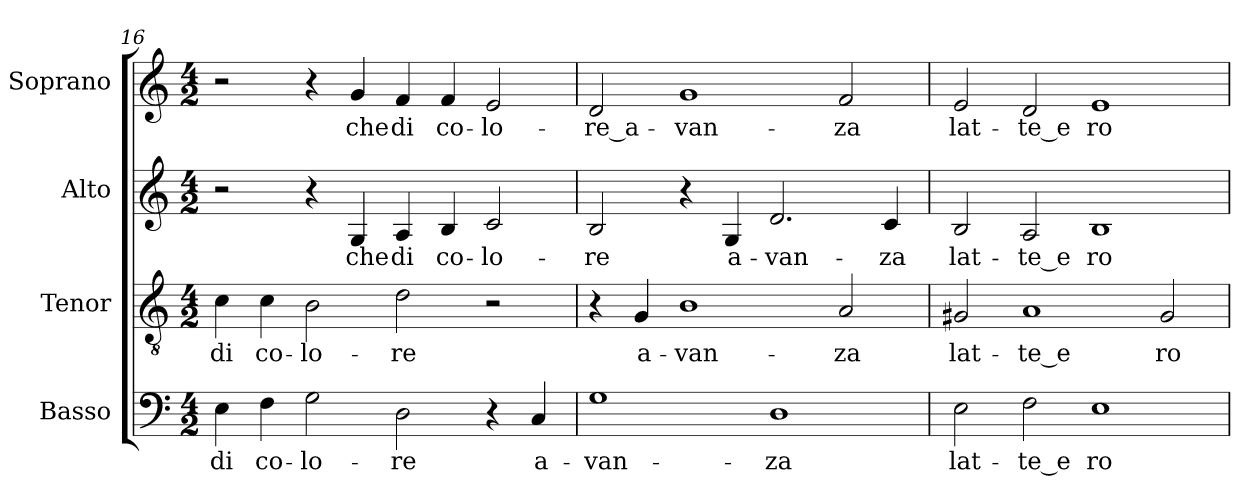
**kern	**text	**kern	**text	**kern	**text	**kern	**text
*part4	*part4	*part3	*part3	*part2	*part2	*part1	*part1
*staff4	*staff4	*staff3	*staff3	*staff2	*staff2	*staff1	*staff1
*I"Basso	*	*I"Tenor	*	*I"Alto	*	*I"Soprano	*
*	*	*I'T.	*	*I'A.	*	*I'Sop.	*
*clefF4	*	*clefGv2	*	*clefG2	*	*clefG2	*
*	*	*ITrd7c12	*	*	*	*	*
*k[]	*	*k[]	*	*k[]	*	*k[]	*
*C:	*	*C:	*	*C:	*	*C:	*
*M4/2	*	*M4/2	*	*M4/2	*	*M4/2	*
=16	=16	=16	=16	=16	=16	=16	=16
!	!LO:LY:b:color=#000000	!	!	!	!	!	!
!	!	!	!LO:LY:b:color=#000000	!	!	!	!
4Ei\	di	4Ci\	di	2r	.	2r	.
!	!LO:LY:b:color=#000000	!	!	!	!	!	!
!	!	!	!LO:LY:b:color=#000000	!	!	!	!
4Fi\	co-	4Ci\	co-	.	.	.	.
!	!LO:LY:b:color=#000000	!	!	!	!	!	!
!	!	!	!LO:LY:b:color=#000000	!	!	!	!
2Gi\	-lo-	2BBi\	-lo-	4r	.	4r	.
!	!	!	!	!	!LO:LY:b:color=#000000	!	!
!	!	!	!	!	!	!	!LO:LY:b:color=#000000
.	.	.	.	4Gi/	che	4gi/	che
!	!LO:LY:b:color=#000000	!	!	!	!	!	!
!	!	!	!LO:LY:b:color=#000000	!	!	!	!
!	!	!	!	!	!LO:LY:b:color=#000000	!	!
!	!	!	!	!	!	!	!LO:LY:b:color=#000000
2Di\	-re	2Di\	-re	4Ai/	di	4fi/	di
!	!	!	!	!	!LO:LY:b:color=#000000	!	!
!	!	!	!	!	!	!	!LO:LY:b:color=#000000
.	.	.	.	4Bi/	co-	4fi/	co-
!	!	!	!	!	!LO:LY:b:color=#000000	!	!
!	!	!	!	!	!	!	!LO:LY:b:color=#000000
4r	.	2r	.	2ci/	-lo-	2ei/	-lo-
!	!LO:LY:b:color=#000000	!	!	!	!	!	!
4Ci/	a-	.	.	.	.	.	.
!!LO:LB:g=z
=17	=17	=17	=17	=17	=17	=17	=17
!	!LO:LY:b:color=#000000	!	!	!	!	!	!
!	!	!	!	!	!LO:LY:b:color=#000000	!	!
!	!	!	!	!	!	!	!LO:LY:b:color=#000000
1Gi	-van-	4r	.	2Bi/	-re	2di/	-re_a-
!	!	!	!LO:LY:b:color=#000000	!	!	!	!
.	.	4GGi/	a-	.	.	.	.
!	!	!	!LO:LY:b:color=#000000	!	!	!	!
!	!	!	!	!	!	!	!LO:LY:b:color=#000000
.	.	1BBi	-van-	4r	.	1gi	-van-
!	!	!	!	!	!LO:LY:b:color=#000000	!	!
.	.	.	.	4Gi/	a-	.	.
!	!LO:LY:b:color=#000000	!	!	!	!	!	!
!	!	!	!	!	!LO:LY:b:color=#000000	!	!
1Di	-za	.	.	2.di/	-van-	.	.
!	!	!	!LO:LY:b:color=#000000	!	!	!	!
!	!	!	!	!	!	!	!LO:LY:b:color=#000000
.	.	2AAi/	-za	.	.	2fi/	-za
!	!	!	!	!	!LO:LY:b:color=#000000	!	!
.	.	.	.	4ci/	-za	.	.
=18	=18	=18	=18	=18	=18	=18	=18
!	!LO:LY:b:color=#000000	!	!	!	!	!	!
!	!	!	!LO:LY:b:color=#000000	!	!	!	!
!	!	!	!	!	!LO:LY:b:color=#000000	!	!
!	!	!	!	!	!	!	!LO:LY:b:color=#000000
2Ei\	lat-	2GG#Xi/	lat-	2Bi/	lat-	2ei/	lat-
!	!LO:LY:b:color=#000000	!	!	!	!	!	!
!	!	!	!LO:LY:b:color=#000000	!	!	!	!
!	!	!	!	!	!LO:LY:b:color=#000000	!	!
!	!	!	!	!	!	!	!LO:LY:b:color=#000000
2Fi\	-te_e	1AAi	-te_e	2Ai/	-te_e	2di/	-te_e
!	!LO:LY:b:color=#000000	!	!	!	!	!	!
!	!	!	!	!	!LO:LY:b:color=#000000	!	!
!	!	!	!	!	!	!	!LO:LY:b:color=#000000
1Ei	ro-	.	.	1Bi	ro-	1ei	ro-
!	!	!	!LO:LY:b:color=#000000	!	!	!	!
.	.	2GG#i/	ro-	.	.	.	.
=	=	=	=	=	=	=	=
*-	*-	*-	*-	*-	*-	*-	*-
